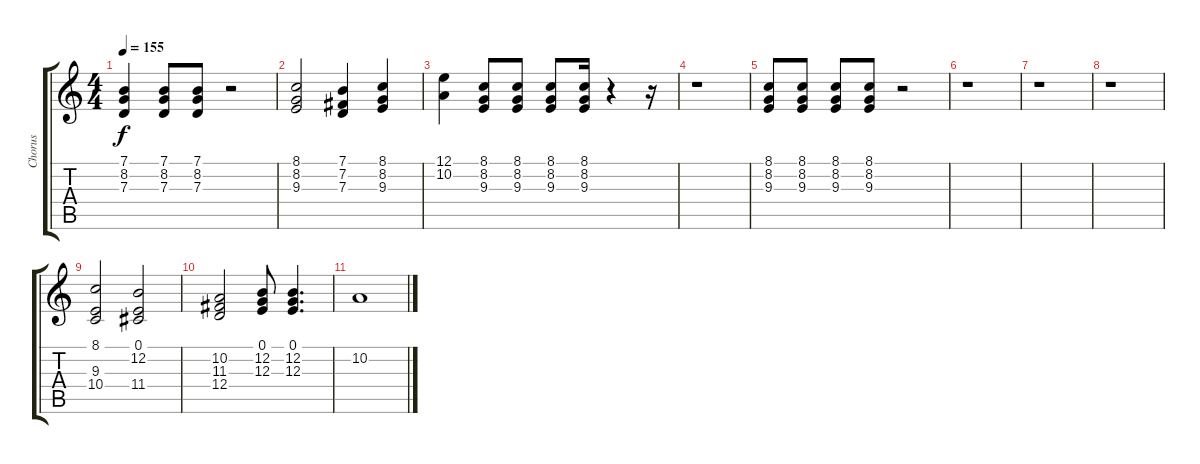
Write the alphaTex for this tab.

\track ("Chorus" "Chorus") {instrument synthvoice}
\staff {score tabs}
\tuning (E4 B3 G3 D3 A2 E2) {hide}
\ts (4 4)
\tempo 155
\clef g2
\ks c
(7.1 8.2 7.3).4{dy f} (7.1 8.2 7.3).8 (7.1 8.2 7.3).8 r.2 |
(8.1 8.2 9.3).2 (7.1 7.2 7.3).4 (8.1 8.2 9.3).4 |
(12.1 10.2).4 (8.1 8.2 9.3).8 (8.1 8.2 9.3).8 (8.1 8.2 9.3).8 (8.1 8.2 9.3).16 r.4 r.16 |
r.1 |
(8.1 8.2 9.3).8{balance 0} (8.1 8.2 9.3).8 (8.1 8.2 9.3).8 (8.1 8.2 9.3).8 r.2 |
r.1 |
r.1 |
r.1 |
(8.1 9.3 10.4).2 (0.1 12.2 11.4).2 |
(10.2 11.3 12.4).2 (0.1 12.2 12.3).8 (0.1 12.2 12.3).4{d} |
10.2.1
